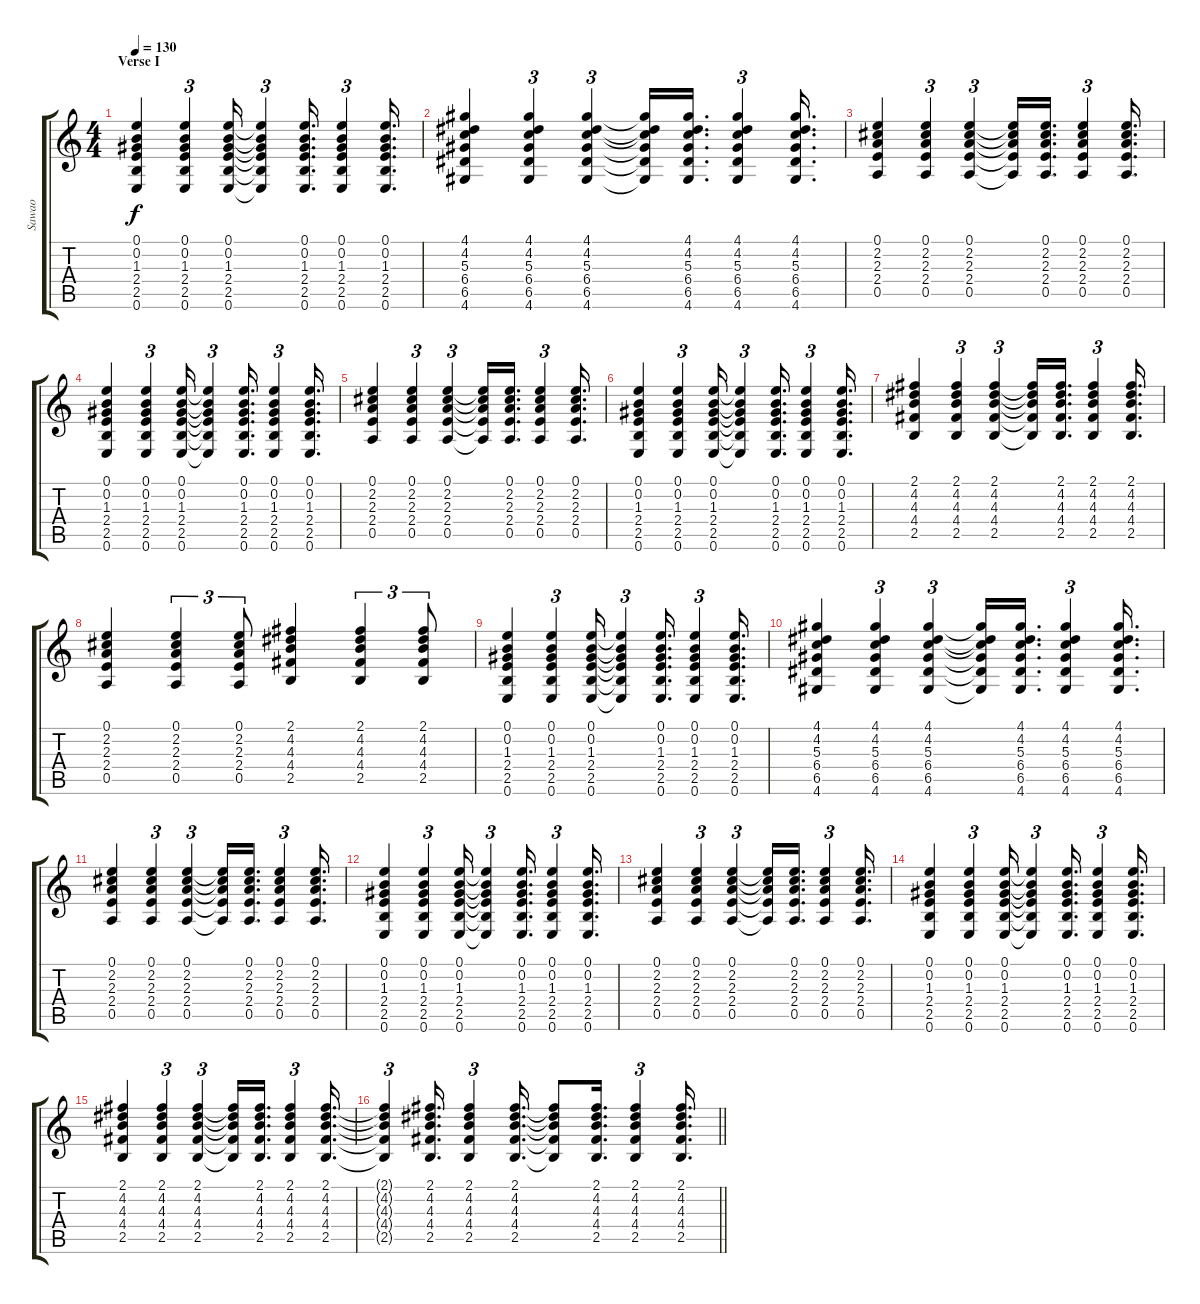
\track ("Sawao" "Sawao") {instrument distortionguitar}
\staff {score tabs}
\tuning (E4 B3 G3 D3 A2 E2) {hide}
\ts (4 4)
\section ("" "Verse I")
\tempo 130
\clef g2
\ks c
(0.1 0.2 1.3 2.4 2.5 0.6).4{dy f} (0.1 0.2 1.3 2.4 2.5 0.6).4{tu (3 2)} (0.1 0.2 1.3 2.4 2.5 0.6).16 (0.1{t} 0.2{t} 1.3{t} 2.4{t} 2.5{t} 0.6{t}).4{tu (3 2)} (0.1 0.2 1.3 2.4 2.5 0.6).16{d} (0.1 0.2 1.3 2.4 2.5 0.6).4{tu (3 2)} (0.1 0.2 1.3 2.4 2.5 0.6).16{d} |
(4.1 4.2 5.3 6.4 6.5 4.6).4 (4.1 4.2 5.3 6.4 6.5 4.6).4{tu (3 2)} (4.1 4.2 5.3 6.4 6.5 4.6).4{tu (3 2)} (4.1{t} 4.2{t} 5.3{t} 6.4{t} 6.5{t} 4.6{t}).16 (4.1 4.2 5.3 6.4 6.5 4.6).16{d} (4.1 4.2 5.3 6.4 6.5 4.6).4{tu (3 2)} (4.1 4.2 5.3 6.4 6.5 4.6).16{d} |
(0.1 2.2 2.3 2.4 0.5).4 (0.1 2.2 2.3 2.4 0.5).4{tu (3 2)} (0.1 2.2 2.3 2.4 0.5).4{tu (3 2)} (0.1{t} 2.2{t} 2.3{t} 2.4{t} 0.5{t}).16 (0.1 2.2 2.3 2.4 0.5).16{d} (0.1 2.2 2.3 2.4 0.5).4{tu (3 2)} (0.1 2.2 2.3 2.4 0.5).16{d} |
(0.1 0.2 1.3 2.4 2.5 0.6).4 (0.1 0.2 1.3 2.4 2.5 0.6).4{tu (3 2)} (0.1 0.2 1.3 2.4 2.5 0.6).16 (0.1{t} 0.2{t} 1.3{t} 2.4{t} 2.5{t} 0.6{t}).4{tu (3 2)} (0.1 0.2 1.3 2.4 2.5 0.6).16{d} (0.1 0.2 1.3 2.4 2.5 0.6).4{tu (3 2)} (0.1 0.2 1.3 2.4 2.5 0.6).16{d} |
(0.1 2.2 2.3 2.4 0.5).4 (0.1 2.2 2.3 2.4 0.5).4{tu (3 2)} (0.1 2.2 2.3 2.4 0.5).4{tu (3 2)} (0.1{t} 2.2{t} 2.3{t} 2.4{t} 0.5{t}).16 (0.1 2.2 2.3 2.4 0.5).16{d} (0.1 2.2 2.3 2.4 0.5).4{tu (3 2)} (0.1 2.2 2.3 2.4 0.5).16{d} |
(0.1 0.2 1.3 2.4 2.5 0.6).4 (0.1 0.2 1.3 2.4 2.5 0.6).4{tu (3 2)} (0.1 0.2 1.3 2.4 2.5 0.6).16 (0.1{t} 0.2{t} 1.3{t} 2.4{t} 2.5{t} 0.6{t}).4{tu (3 2)} (0.1 0.2 1.3 2.4 2.5 0.6).16{d} (0.1 0.2 1.3 2.4 2.5 0.6).4{tu (3 2)} (0.1 0.2 1.3 2.4 2.5 0.6).16{d} |
(2.1 4.2 4.3 4.4 2.5).4 (2.1 4.2 4.3 4.4 2.5).4{tu (3 2)} (2.1 4.2 4.3 4.4 2.5).4{tu (3 2)} (2.1{t} 4.2{t} 4.3{t} 4.4{t} 2.5{t}).16 (2.1 4.2 4.3 4.4 2.5).16{d} (2.1 4.2 4.3 4.4 2.5).4{tu (3 2)} (2.1 4.2 4.3 4.4 2.5).16{d} |
(0.1 2.2 2.3 2.4 0.5).4 (0.1 2.2 2.3 2.4 0.5).4{tu (3 2)} (0.1 2.2 2.3 2.4 0.5).8{tu (3 2)} (2.1 4.2 4.3 4.4 2.5).4 (2.1 4.2 4.3 4.4 2.5).4{tu (3 2)} (2.1 4.2 4.3 4.4 2.5).8{tu (3 2)} |
(0.1 0.2 1.3 2.4 2.5 0.6).4 (0.1 0.2 1.3 2.4 2.5 0.6).4{tu (3 2)} (0.1 0.2 1.3 2.4 2.5 0.6).16 (0.1{t} 0.2{t} 1.3{t} 2.4{t} 2.5{t} 0.6{t}).4{tu (3 2)} (0.1 0.2 1.3 2.4 2.5 0.6).16{d} (0.1 0.2 1.3 2.4 2.5 0.6).4{tu (3 2)} (0.1 0.2 1.3 2.4 2.5 0.6).16{d} |
(4.1 4.2 5.3 6.4 6.5 4.6).4 (4.1 4.2 5.3 6.4 6.5 4.6).4{tu (3 2)} (4.1 4.2 5.3 6.4 6.5 4.6).4{tu (3 2)} (4.1{t} 4.2{t} 5.3{t} 6.4{t} 6.5{t} 4.6{t}).16 (4.1 4.2 5.3 6.4 6.5 4.6).16{d} (4.1 4.2 5.3 6.4 6.5 4.6).4{tu (3 2)} (4.1 4.2 5.3 6.4 6.5 4.6).16{d} |
(0.1 2.2 2.3 2.4 0.5).4 (0.1 2.2 2.3 2.4 0.5).4{tu (3 2)} (0.1 2.2 2.3 2.4 0.5).4{tu (3 2)} (0.1{t} 2.2{t} 2.3{t} 2.4{t} 0.5{t}).16 (0.1 2.2 2.3 2.4 0.5).16{d} (0.1 2.2 2.3 2.4 0.5).4{tu (3 2)} (0.1 2.2 2.3 2.4 0.5).16{d} |
(0.1 0.2 1.3 2.4 2.5 0.6).4 (0.1 0.2 1.3 2.4 2.5 0.6).4{tu (3 2)} (0.1 0.2 1.3 2.4 2.5 0.6).16 (0.1{t} 0.2{t} 1.3{t} 2.4{t} 2.5{t} 0.6{t}).4{tu (3 2)} (0.1 0.2 1.3 2.4 2.5 0.6).16{d} (0.1 0.2 1.3 2.4 2.5 0.6).4{tu (3 2)} (0.1 0.2 1.3 2.4 2.5 0.6).16{d} |
(0.1 2.2 2.3 2.4 0.5).4 (0.1 2.2 2.3 2.4 0.5).4{tu (3 2)} (0.1 2.2 2.3 2.4 0.5).4{tu (3 2)} (0.1{t} 2.2{t} 2.3{t} 2.4{t} 0.5{t}).16 (0.1 2.2 2.3 2.4 0.5).16{d} (0.1 2.2 2.3 2.4 0.5).4{tu (3 2)} (0.1 2.2 2.3 2.4 0.5).16{d} |
(0.1 0.2 1.3 2.4 2.5 0.6).4 (0.1 0.2 1.3 2.4 2.5 0.6).4{tu (3 2)} (0.1 0.2 1.3 2.4 2.5 0.6).16 (0.1{t} 0.2{t} 1.3{t} 2.4{t} 2.5{t} 0.6{t}).4{tu (3 2)} (0.1 0.2 1.3 2.4 2.5 0.6).16{d} (0.1 0.2 1.3 2.4 2.5 0.6).4{tu (3 2)} (0.1 0.2 1.3 2.4 2.5 0.6).16{d} |
(2.1 4.2 4.3 4.4 2.5).4 (2.1 4.2 4.3 4.4 2.5).4{tu (3 2)} (2.1 4.2 4.3 4.4 2.5).4{tu (3 2)} (2.1{t} 4.2{t} 4.3{t} 4.4{t} 2.5{t}).16 (2.1 4.2 4.3 4.4 2.5).16{d} (2.1 4.2 4.3 4.4 2.5).4{tu (3 2)} (2.1 4.2 4.3 4.4 2.5).16{d} |
\barLineRight lightlight
(2.1{t} 4.2{t} 4.3{t} 4.4{t} 2.5{t}).4{tu (3 2)} (2.1 4.2 4.3 4.4 2.5).16{d} (2.1 4.2 4.3 4.4 2.5).4{tu (3 2)} (2.1 4.2 4.3 4.4 2.5).16{d} (2.1{t} 4.2{t} 4.3{t} 4.4{t} 2.5{t}).8 (2.1 4.2 4.3 4.4 2.5).16{d} (2.1 4.2 4.3 4.4 2.5).4{tu (3 2)} (2.1 4.2 4.3 4.4 2.5).16{d}
